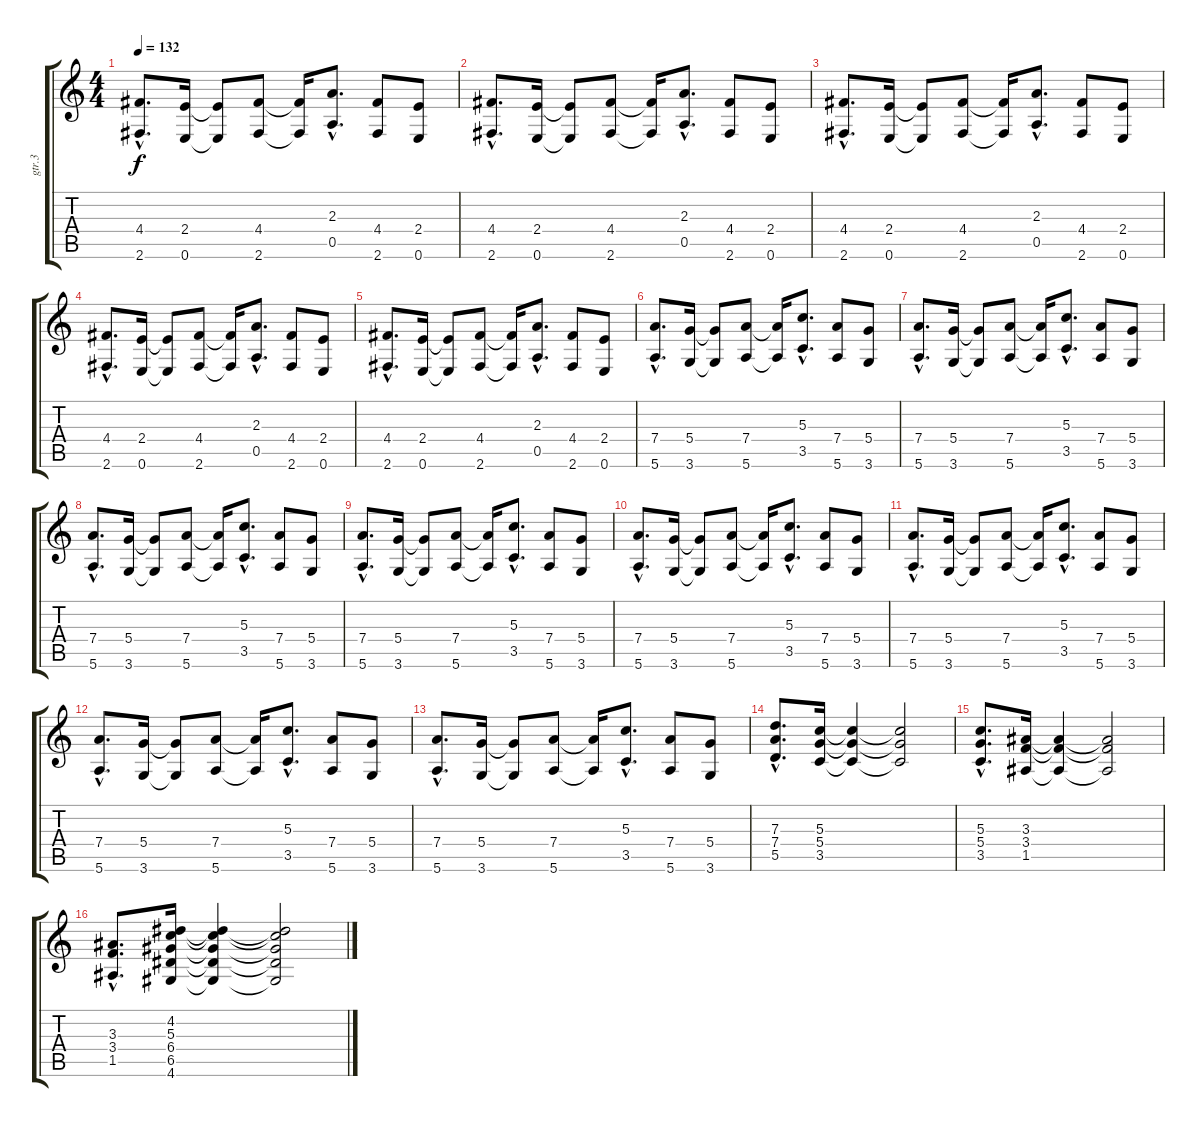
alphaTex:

\track ("gtr.3" "gtr.3") {instrument distortionguitar}
\staff {score tabs}
\tuning (E4 B3 G3 D3 A2 E2) {hide}
\ts (4 4)
\tempo 132
\clef g2
\ks c
(4.4{hac} 2.6{hac}).8{d dy f} (2.4 0.6).16 (2.4{t} 0.6{t}).8 (4.4 2.6).8 (4.4{t} 2.6{t}).16 (2.3{hac} 0.5{hac}).8{d} (4.4 2.6).8 (2.4 0.6).8 |
(4.4{hac} 2.6{hac}).8{d} (2.4 0.6).16 (2.4{t} 0.6{t}).8 (4.4 2.6).8 (4.4{t} 2.6{t}).16 (2.3{hac} 0.5{hac}).8{d} (4.4 2.6).8 (2.4 0.6).8 |
(4.4{hac} 2.6{hac}).8{d} (2.4 0.6).16 (2.4{t} 0.6{t}).8 (4.4 2.6).8 (4.4{t} 2.6{t}).16 (2.3{hac} 0.5{hac}).8{d} (4.4 2.6).8 (2.4 0.6).8 |
(4.4{hac} 2.6{hac}).8{d} (2.4 0.6).16 (2.4{t} 0.6{t}).8 (4.4 2.6).8 (4.4{t} 2.6{t}).16 (2.3{hac} 0.5{hac}).8{d} (4.4 2.6).8 (2.4 0.6).8 |
(4.4{hac} 2.6{hac}).8{d} (2.4 0.6).16 (2.4{t} 0.6{t}).8 (4.4 2.6).8 (4.4{t} 2.6{t}).16 (2.3{hac} 0.5{hac}).8{d} (4.4 2.6).8 (2.4 0.6).8 |
(7.4{hac} 5.6{hac}).8{d} (5.4 3.6).16 (5.4{t} 3.6{t}).8 (7.4 5.6).8 (7.4{t} 5.6{t}).16 (5.3{hac} 3.5{hac}).8{d} (7.4 5.6).8 (5.4 3.6).8 |
(7.4{hac} 5.6{hac}).8{d} (5.4 3.6).16 (5.4{t} 3.6{t}).8 (7.4 5.6).8 (7.4{t} 5.6{t}).16 (5.3{hac} 3.5{hac}).8{d} (7.4 5.6).8 (5.4 3.6).8 |
(7.4{hac} 5.6{hac}).8{d} (5.4 3.6).16 (5.4{t} 3.6{t}).8 (7.4 5.6).8 (7.4{t} 5.6{t}).16 (5.3{hac} 3.5{hac}).8{d} (7.4 5.6).8 (5.4 3.6).8 |
(7.4{hac} 5.6{hac}).8{d} (5.4 3.6).16 (5.4{t} 3.6{t}).8 (7.4 5.6).8 (7.4{t} 5.6{t}).16 (5.3{hac} 3.5{hac}).8{d} (7.4 5.6).8 (5.4 3.6).8 |
(7.4{hac} 5.6{hac}).8{d} (5.4 3.6).16 (5.4{t} 3.6{t}).8 (7.4 5.6).8 (7.4{t} 5.6{t}).16 (5.3{hac} 3.5{hac}).8{d} (7.4 5.6).8 (5.4 3.6).8 |
(7.4{hac} 5.6{hac}).8{d} (5.4 3.6).16 (5.4{t} 3.6{t}).8 (7.4 5.6).8 (7.4{t} 5.6{t}).16 (5.3{hac} 3.5{hac}).8{d} (7.4 5.6).8 (5.4 3.6).8 |
(7.4{hac} 5.6{hac}).8{d} (5.4 3.6).16 (5.4{t} 3.6{t}).8 (7.4 5.6).8 (7.4{t} 5.6{t}).16 (5.3{hac} 3.5{hac}).8{d} (7.4 5.6).8 (5.4 3.6).8 |
(7.4{hac} 5.6{hac}).8{d} (5.4 3.6).16 (5.4{t} 3.6{t}).8 (7.4 5.6).8 (7.4{t} 5.6{t}).16 (5.3{hac} 3.5{hac}).8{d} (7.4 5.6).8 (5.4 3.6).8 |
(7.3{hac} 7.4{hac} 5.5{hac}).8{d} (5.3 5.4 3.5).16 (5.3{t} 5.4{t} 3.5{t}).4 (5.3{t} 5.4{t} 3.5{t}).2 |
(5.3{hac} 5.4{hac} 3.5{hac}).8{d} (3.3 3.4 1.5).16 (3.3{t} 3.4{t} 1.5{t}).4 (3.3{t} 3.4{t} 1.5{t}).2 |
(3.3{hac} 3.4{hac} 1.5{hac}).8{d} (4.2 5.3 6.4 6.5 4.6).16 (4.2{t} 5.3{t} 6.4{t} 6.5{t} 4.6{t}).4 (4.2{t} 5.3{t} 6.4{t} 6.5{t} 4.6{t}).2
